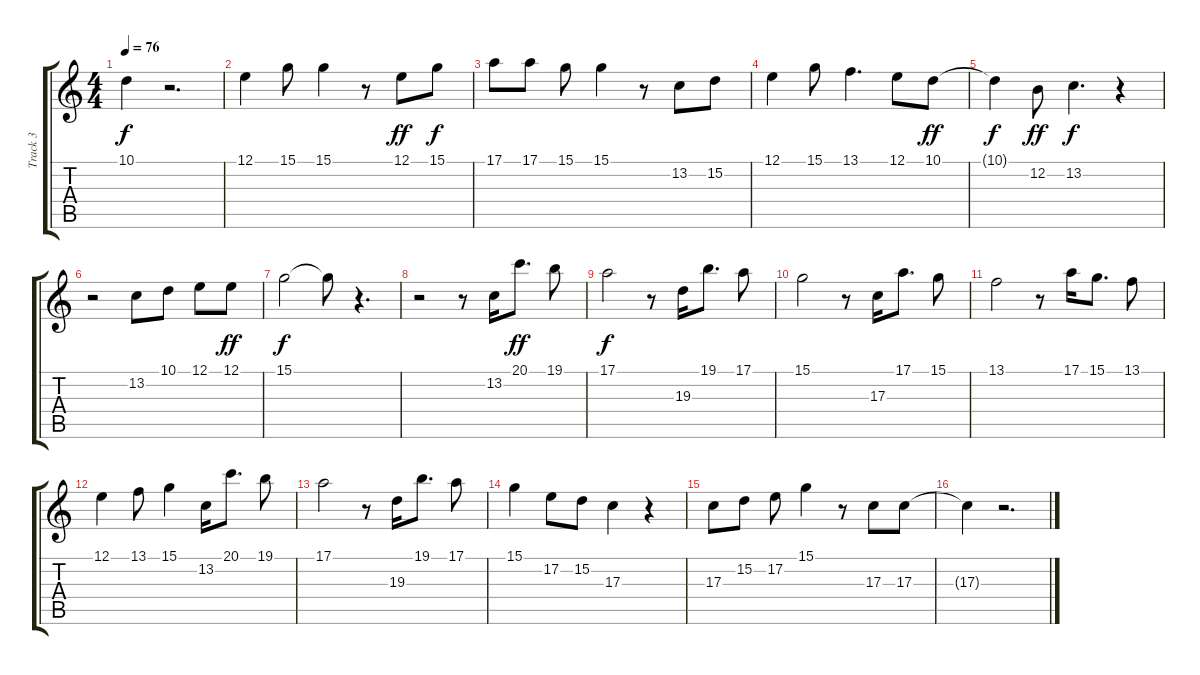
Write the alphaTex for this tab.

\track ("Track 3" "Track 3") {instrument stringensemble2}
\staff {score tabs}
\tuning (E4 B3 G3 D3 A2 E2) {hide}
\ts (4 4)
\tempo 76
\clef g2
\ks c
10.1{t}.4{dy f} r.2{d} |
12.1.4 15.1.8 15.1.4 r.8 12.1.8{dy ff} 15.1.8{dy f} |
17.1.8 17.1.8 15.1.8 15.1.4 r.8 13.2.8 15.2.8 |
12.1.4 15.1.8 13.1.4{d} 12.1.8 10.1.8{dy ff} |
10.1{t}.4{dy f} 12.2.8{dy ff} 13.2.4{d dy f} r.4 |
r.2 13.2.8 10.1.8 12.1.8 12.1.8{dy ff} |
15.1.2{dy f} 15.1{t}.8 r.4{d} |
r.2 r.8 13.2.16 20.1.8{d dy ff} 19.1.8 |
17.1.2{dy f} r.8 19.3.16 19.1.8{d} 17.1.8 |
15.1.2 r.8 17.3.16 17.1.8{d} 15.1.8 |
13.1.2 r.8 17.1.16 15.1.8{d} 13.1.8 |
12.1.4 13.1.8 15.1.4 13.2.16 20.1.8{d} 19.1.8 |
17.1.2 r.8 19.3.16 19.1.8{d} 17.1.8 |
15.1.4 17.2.8 15.2.8 17.3.4 r.4 |
17.3.8 15.2.8 17.2.8 15.1.4 r.8 17.3.8 17.3.8 |
17.3{t}.4 r.2{d}
